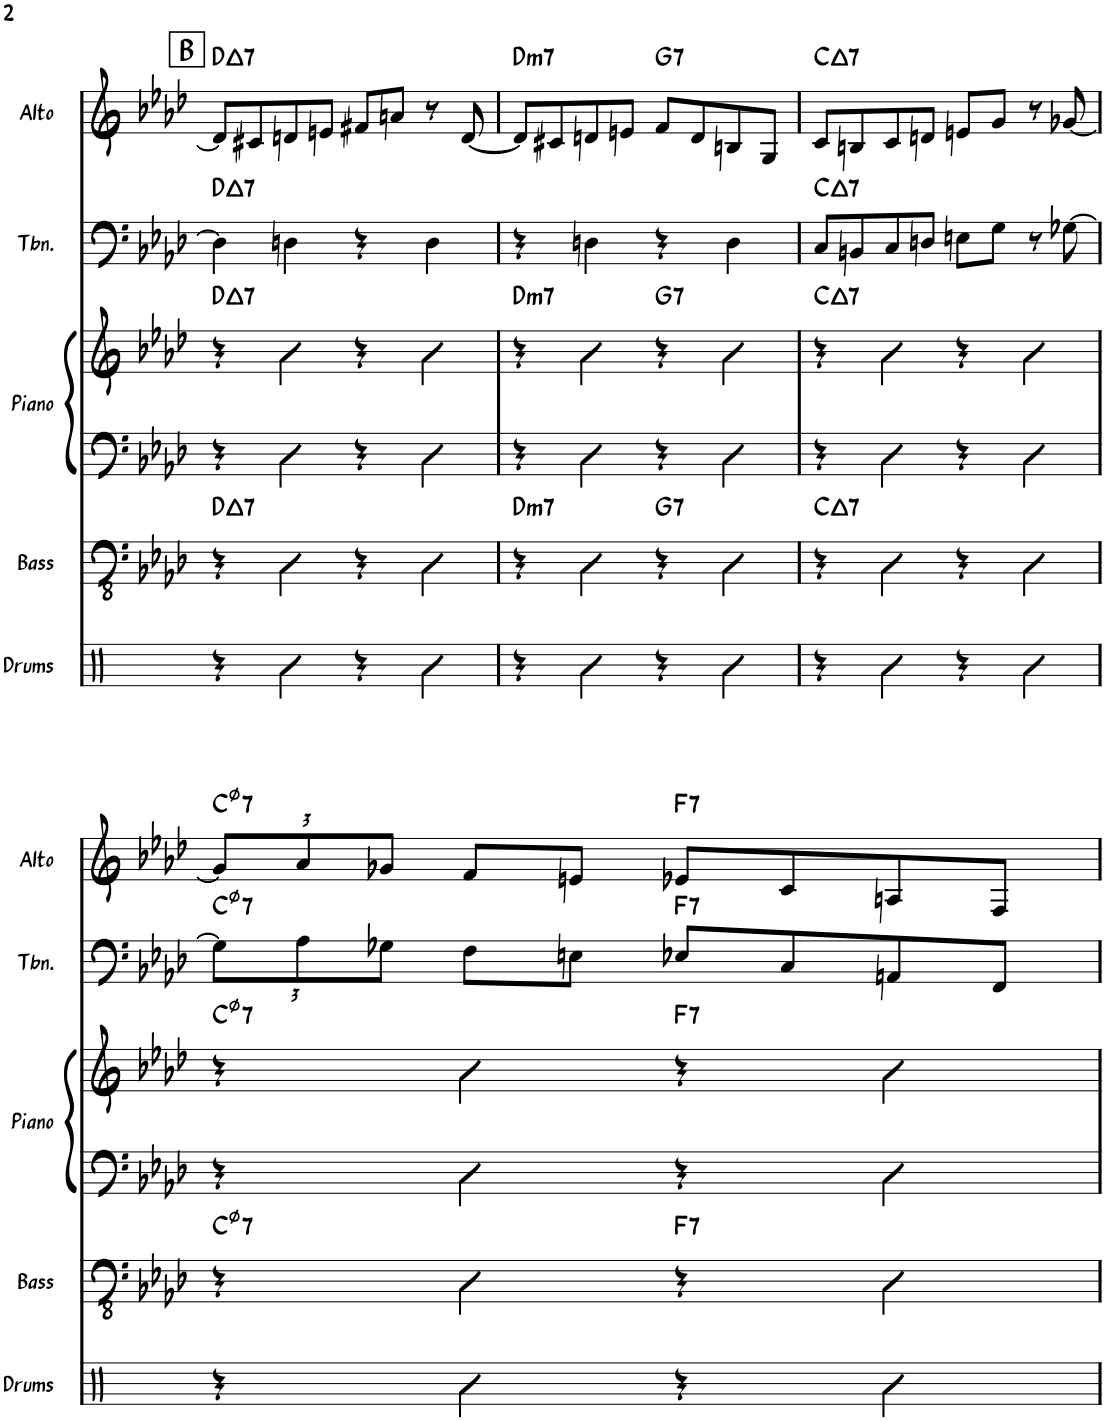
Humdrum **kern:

**kern	**kern	**harte	**kern	**kern	**harte	**kern	**harte	**kern	**harte
*part5	*part4	*part4	*part3	*part3	*part3	*part2	*part2	*part1	*part1
*staff6	*staff5	*	*staff4	*staff3	*	*staff2	*	*staff1	*
*I"Drums	*I"Bass	*	*I"Piano	*	*	*I"Trombone	*	*I"Alto Sax	*
*I'Drums	*I'Bass	*	*I'Piano	*	*	*I'Tbn.	*	*I'Alto	*
!!LO:PB:g=z
*clefX	*clefFv4	*	*clefF4	*clefG2	*	*clefF4	*	*clefG2	*
*	*	*	*	*	*	*	*	*Trd5c9	*
*k[]	*k[b-e-a-d-]	*	*k[b-e-a-d-]	*k[b-e-a-d-]	*	*k[b-e-a-d-]	*	*k[b-e-a-d-]	*
*M4/4	*M4/4	*	*M4/4	*M4/4	*	*M4/4	*	*M4/4	*
!!LO:REH:place=s1:a:B:rj:fs=14:t=B
=9	=9	=9	=9	=9	=9	=9	=9	=9	=9
!	!	!LO:H:kt=7	!	!	!LO:H:kt=7	!	!LO:H:kt=7	!	!LO:H:kt=7
4r	4r	D:maj7	4r	4r	D:maj7	4D\]	D:maj7	8d/L]	D:maj7
.	.	.	.	.	.	.	.	8c#X/	.
4R\	4AAA-\	.	4AA-\	4a-\	.	4Dn\	.	8dn/	.
.	.	.	.	.	.	.	.	8en/J	.
4r	4r	.	4r	4r	.	4r	.	8f#X/L	.
.	.	.	.	.	.	.	.	8an/J	.
4R\	4AAA-\	.	4AA-\	4a-\	.	4D\	.	8r	.
.	.	.	.	.	.	.	.	[8d/	.
=10	=10	=10	=10	=10	=10	=10	=10	=10	=10
!	!	!LO:H:kt=m7	!	!	!LO:H:kt=m7	!	!	!	!LO:H:kt=m7
4r	4r	D:min7	4r	4r	D:min7	4r	.	8d/L]	D:min7
.	.	.	.	.	.	.	.	8c#X/	.
4R\	4AAA-\	.	4AA-\	4a-\	.	4Dn\	.	8dn/	.
.	.	.	.	.	.	.	.	8en/J	.
!	!	!LO:H:kt=7	!	!	!LO:H:kt=7	!	!	!	!LO:H:kt=7
4r	4r	G:7	4r	4r	G:7	4r	.	8f/L	G:7
.	.	.	.	.	.	.	.	8d/	.
4R\	4AAA-\	.	4AA-\	4a-\	.	4D\	.	8Bn/	.
.	.	.	.	.	.	.	.	8G/J	.
=11	=11	=11	=11	=11	=11	=11	=11	=11	=11
!	!	!LO:H:kt=7	!	!	!LO:H:kt=7	!	!LO:H:kt=7	!	!LO:H:kt=7
4r	4r	C:maj7	4r	4r	C:maj7	8C/L	C:maj7	8c/L	C:maj7
.	.	.	.	.	.	8BBn/	.	8Bn/	.
4R\	4AAA-\	.	4AA-\	4a-\	.	8C/	.	8c/	.
.	.	.	.	.	.	8Dn/J	.	8dn/J	.
4r	4r	.	4r	4r	.	8En\L	.	8en/L	.
.	.	.	.	.	.	8G\J	.	8g/J	.
4R\	4AAA-\	.	4AA-\	4a-\	.	8r	.	8r	.
.	.	.	.	.	.	[8G-X\	.	[8g-X/	.
!!LO:LB:g=z
=12	=12	=12	=12	=12	=12	=12	=12	=12	=12
*	*	*	*	*	*	*Xbrackettup	*	*Xbrackettup	*
!	!	!LO:H:kt=7	!	!	!LO:H:kt=7	!	!LO:H:kt=7	!	!LO:H:kt=7
4r	4r	C:hdim7	4r	4r	C:hdim7	12G-\L]	C:hdim7	12g-/L]	C:hdim7
.	.	.	.	.	.	12A-\	.	12a-/	.
.	.	.	.	.	.	12G-X\J	.	12g-X/J	.
4R\	4AAA-\	.	4AA-\	4a-\	.	8F\L	.	8f/L	.
.	.	.	.	.	.	8En\J	.	8en/J	.
!	!	!LO:H:kt=7	!	!	!LO:H:kt=7	!	!LO:H:kt=7	!	!LO:H:kt=7
4r	4r	F:7	4r	4r	F:7	8E-X/L	F:7	8e-X/L	F:7
.	.	.	.	.	.	8C/	.	8c/	.
4R\	4AAA-\	.	4AA-\	4a-\	.	8AAn/	.	8An/	.
.	.	.	.	.	.	8FF/J	.	8F/J	.
=	=	=	=	=	=	=	=	=	=
*-	*-	*-	*-	*-	*-	*-	*-	*-	*-
